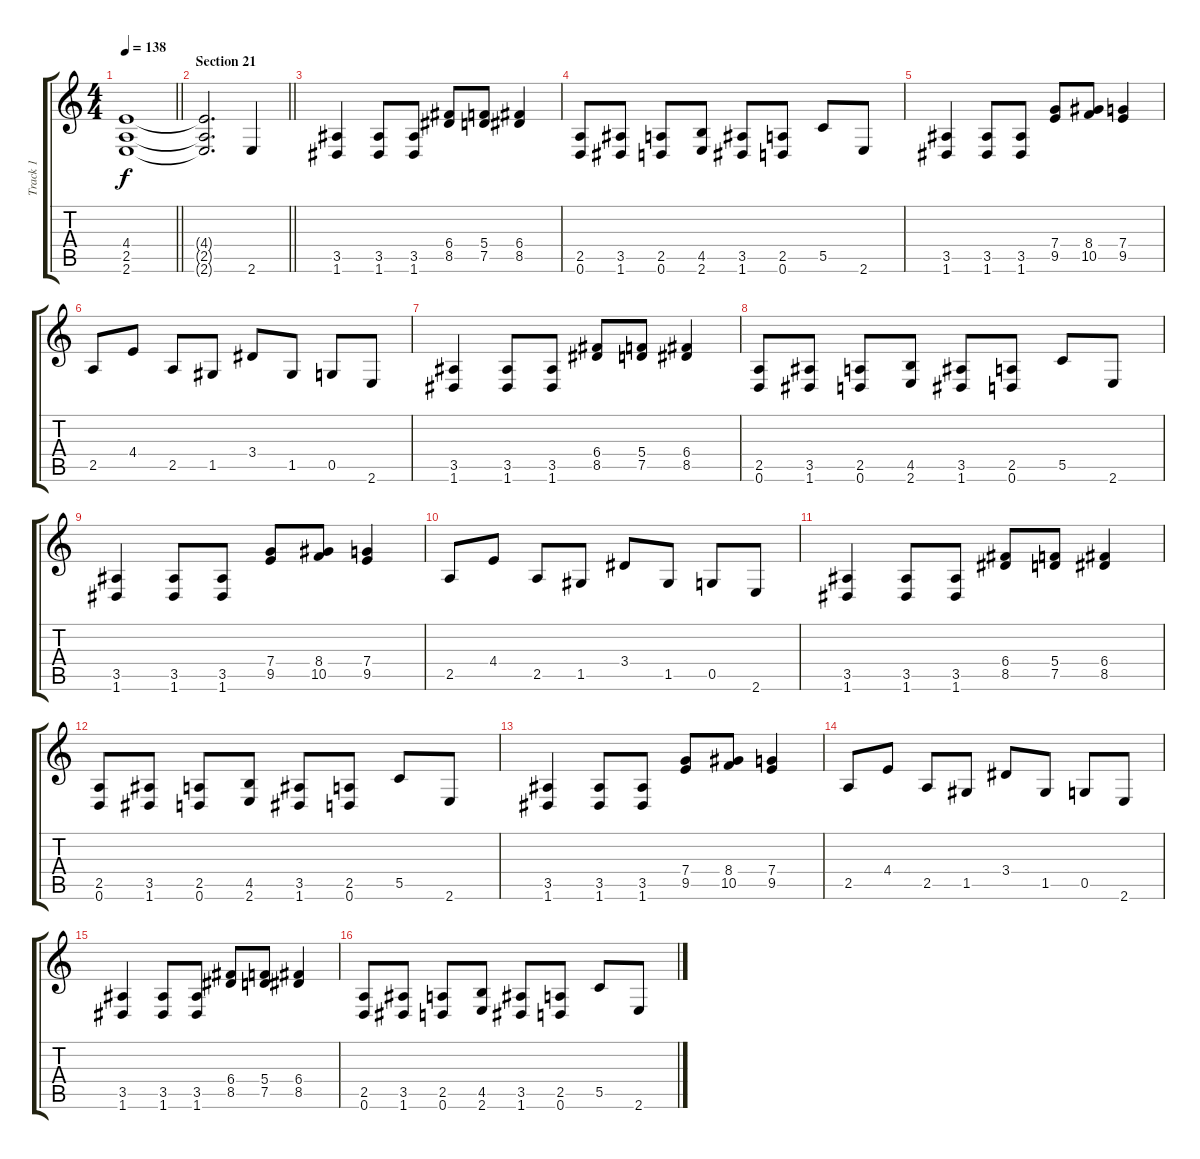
\track ("Track 1" "Track 1") {instrument distortionguitar}
\staff {score tabs}
\tuning (D4 A3 F3 C3 G2 D2) {hide}
\ts (4 4)
\tempo 138
\clef g2
\barLineRight lightlight
\ks c
(4.4{t} 2.5{t} 2.6{t}).1{dy f} |
\section ("" "Section 21")
\barLineRight lightlight
(4.4{t} 2.5{t} 2.6{t}).2{d} 2.6.4 |
(3.5 1.6).4 (3.5 1.6).8 (3.5 1.6).8 (6.4 8.5).8 (5.4 7.5).8 (6.4 8.5).4 |
(2.5 0.6).8 (3.5 1.6).8 (2.5 0.6).8 (4.5 2.6).8 (3.5 1.6).8 (2.5 0.6).8 5.5.8 2.6.8 |
(3.5 1.6).4 (3.5 1.6).8 (3.5 1.6).8 (7.4 9.5).8 (8.4 10.5).8 (7.4 9.5).4 |
2.5.8 4.4.8 2.5.8 1.5.8 3.4.8 1.5.8 0.5.8 2.6.8 |
(3.5 1.6).4 (3.5 1.6).8 (3.5 1.6).8 (6.4 8.5).8 (5.4 7.5).8 (6.4 8.5).4 |
(2.5 0.6).8 (3.5 1.6).8 (2.5 0.6).8 (4.5 2.6).8 (3.5 1.6).8 (2.5 0.6).8 5.5.8 2.6.8 |
(3.5 1.6).4 (3.5 1.6).8 (3.5 1.6).8 (7.4 9.5).8 (8.4 10.5).8 (7.4 9.5).4 |
2.5.8 4.4.8 2.5.8 1.5.8 3.4.8 1.5.8 0.5.8 2.6.8 |
(3.5 1.6).4 (3.5 1.6).8 (3.5 1.6).8 (6.4 8.5).8 (5.4 7.5).8 (6.4 8.5).4 |
(2.5 0.6).8 (3.5 1.6).8 (2.5 0.6).8 (4.5 2.6).8 (3.5 1.6).8 (2.5 0.6).8 5.5.8 2.6.8 |
(3.5 1.6).4 (3.5 1.6).8 (3.5 1.6).8 (7.4 9.5).8 (8.4 10.5).8 (7.4 9.5).4 |
2.5.8 4.4.8 2.5.8 1.5.8 3.4.8 1.5.8 0.5.8 2.6.8 |
(3.5 1.6).4 (3.5 1.6).8 (3.5 1.6).8 (6.4 8.5).8 (5.4 7.5).8 (6.4 8.5).4 |
(2.5 0.6).8 (3.5 1.6).8 (2.5 0.6).8 (4.5 2.6).8 (3.5 1.6).8 (2.5 0.6).8 5.5.8 2.6.8
